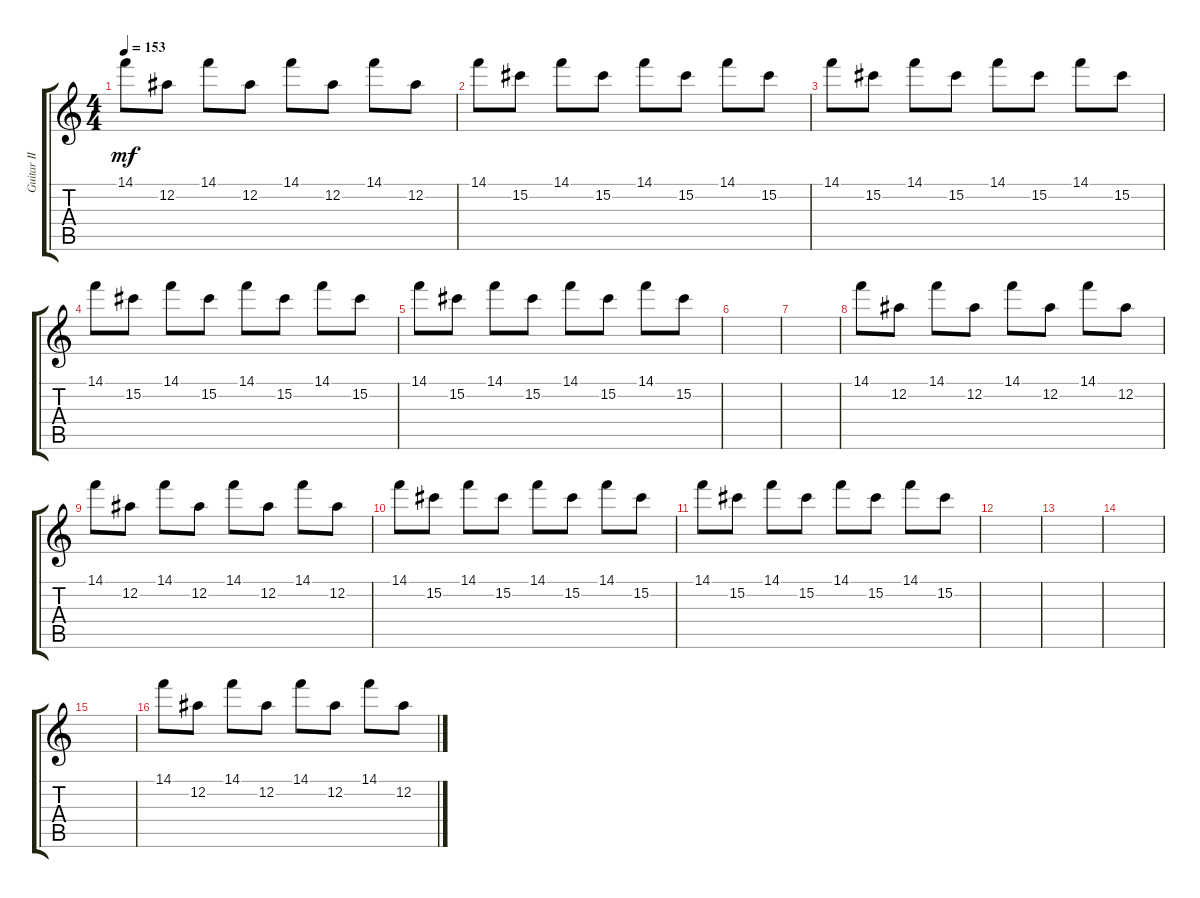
\track ("Guitar II - (Low Clean) Jade" "Guitar II ") {instrument electricguitarjazz}
\staff {score tabs}
\tuning (Eb4 Bb3 Gb3 Db3 Ab2 Eb2) {hide}
\ts (4 4)
\tempo 153
\clef g2
\ks c
14.1.8{dy mf} 12.2.8 14.1.8 12.2.8 14.1.8 12.2.8 14.1.8 12.2.8 |
14.1.8 15.2.8 14.1.8 15.2.8 14.1.8 15.2.8 14.1.8 15.2.8 |
14.1.8 15.2.8 14.1.8 15.2.8 14.1.8 15.2.8 14.1.8 15.2.8 |
14.1.8 15.2.8 14.1.8 15.2.8 14.1.8 15.2.8 14.1.8 15.2.8 |
14.1.8 15.2.8 14.1.8 15.2.8 14.1.8 15.2.8 14.1.8 15.2.8 |
|
|
14.1.8 12.2.8 14.1.8 12.2.8 14.1.8 12.2.8 14.1.8 12.2.8 |
14.1.8 12.2.8 14.1.8 12.2.8 14.1.8 12.2.8 14.1.8 12.2.8 |
14.1.8 15.2.8 14.1.8 15.2.8 14.1.8 15.2.8 14.1.8 15.2.8 |
14.1.8 15.2.8 14.1.8 15.2.8 14.1.8 15.2.8 14.1.8 15.2.8 |
|
|
|
|
14.1.8{volume 8} 12.2.8 14.1.8 12.2.8 14.1.8 12.2.8 14.1.8 12.2.8
